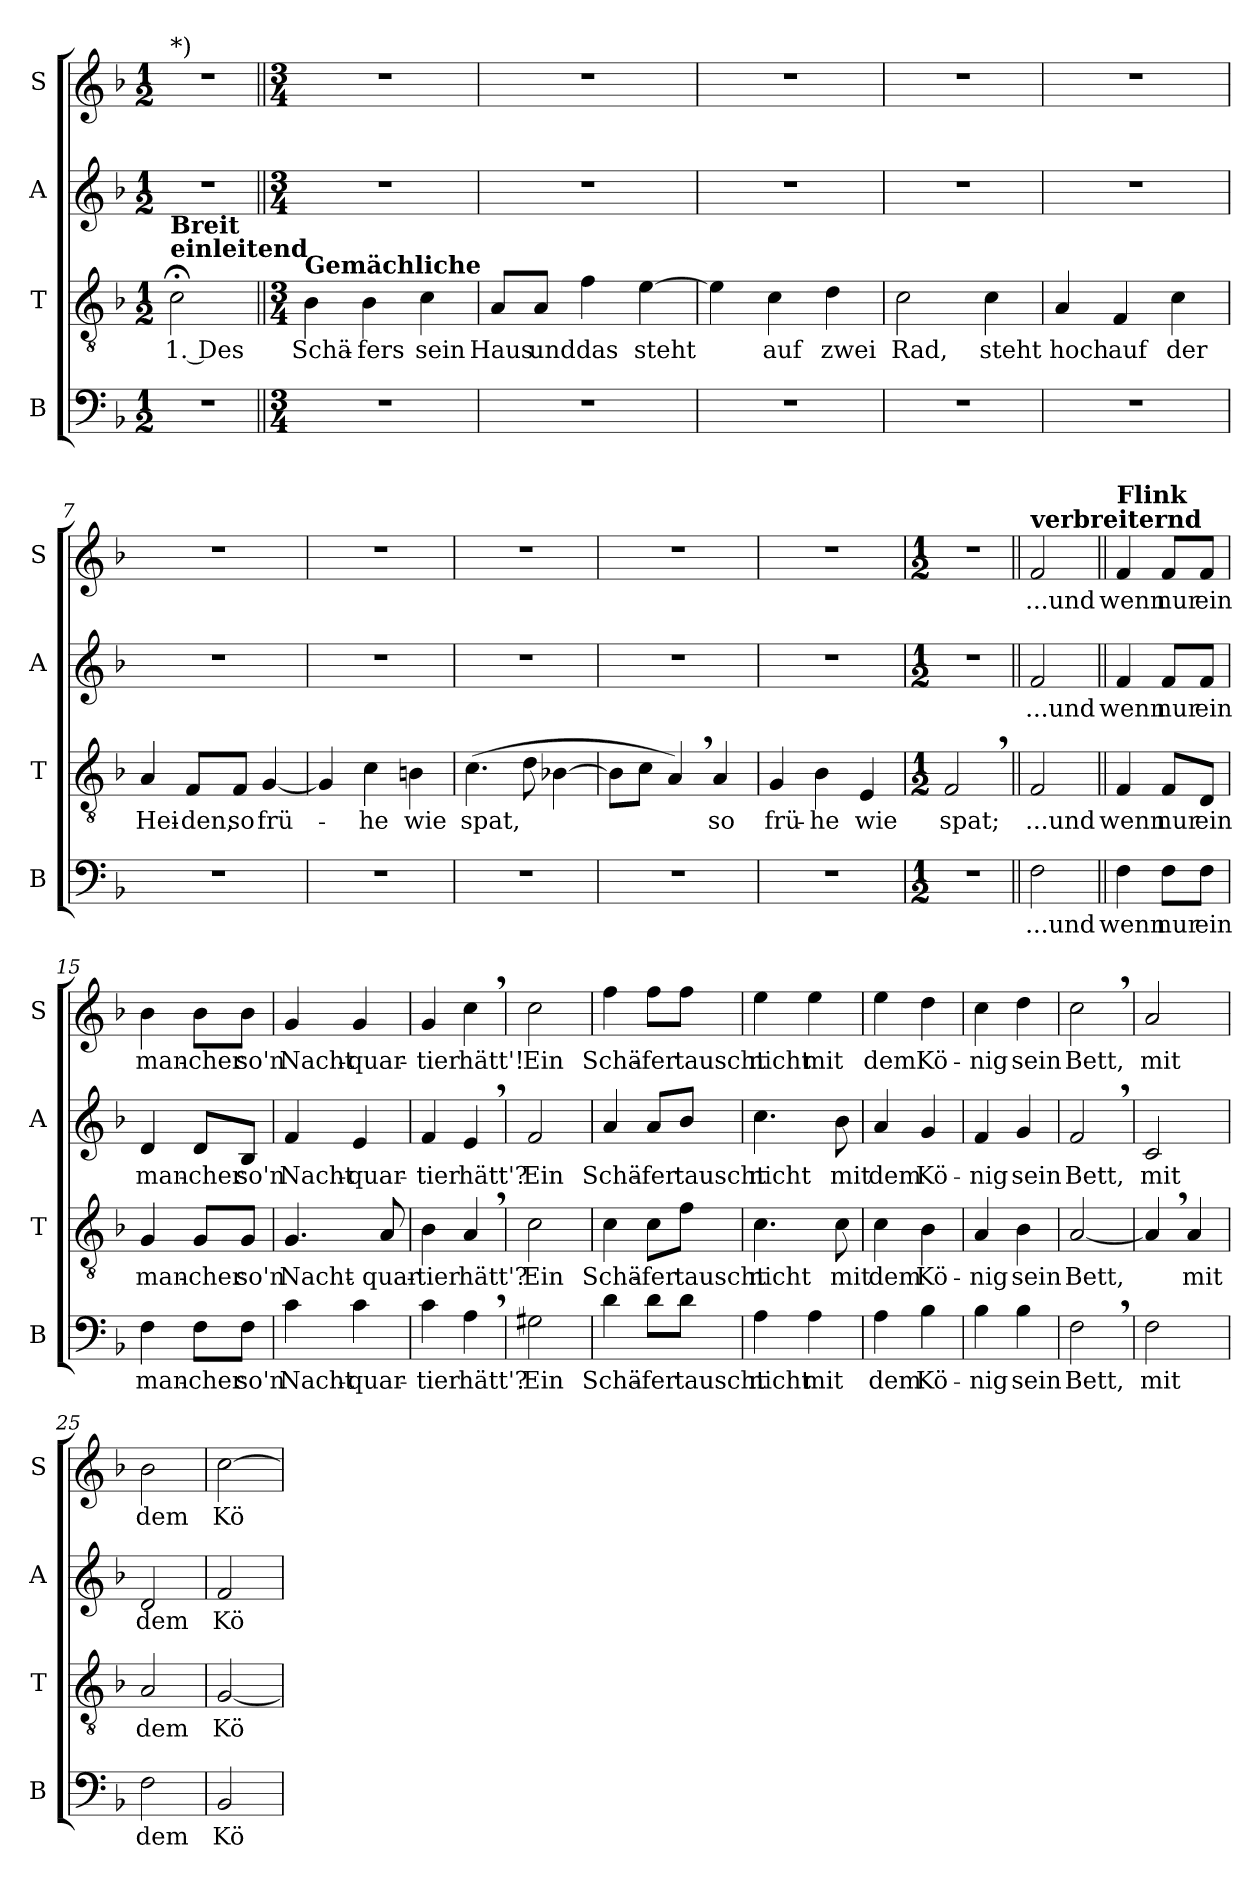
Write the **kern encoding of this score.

**kern	**text	**kern	**text	**kern	**text	**kern	**text
*part4	*part4	*part3	*part3	*part2	*part2	*part1	*part1
*staff4	*staff4	*staff3	*staff3	*staff2	*staff2	*staff1	*staff1
*I"B	*	*I"T	*	*I"A	*	*I"S	*
*I'B	*	*I'T	*	*I'A	*	*I'S	*
*clefF4	*	*clefGv2	*	*clefG2	*	*clefG2	*
*k[b-]	*	*k[b-]	*	*k[b-]	*	*k[b-]	*
*F:	*	*F:	*	*F:	*	*F:	*
*M1/2	*	*M1/2	*	*M1/2	*	*M1/2	*
=1	=1	=1	=1	=1	=1	=1	=1
!	!	!	!	!	!	!LO:TX:a:t=*)	!
!	!	!LO:TX:a:B:t=Breit\neinleitend	!	!	!	!	!
!	!	!	!LO:LY:b	!	!	!	!
2r	.	2c;<\	1. Des	2r	.	2r	.
=2||	=2||	=2||	=2||	=2||	=2||	=2||	=2||
*M3/4	*	*M3/4	*	*M3/4	*	*M3/4	*
!	!	!LO:TX:a:B:t=Gemächliche	!	!	!	!	!
!	!	!	!LO:LY:b	!	!	!	!
2.r	.	4B-\	Schä-	2.r	.	2.r	.
!	!	!	!LO:LY:b	!	!	!	!
.	.	4B-\	-fers	.	.	.	.
!	!	!	!LO:LY:b	!	!	!	!
.	.	4c\	sein	.	.	.	.
=3	=3	=3	=3	=3	=3	=3	=3
!	!	!	!LO:LY:b	!	!	!	!
2.r	.	8A/L	Haus	2.r	.	2.r	.
!	!	!	!LO:LY:b	!	!	!	!
.	.	8A/J	und	.	.	.	.
!	!	!	!LO:LY:b	!	!	!	!
.	.	4f\	das	.	.	.	.
!	!	!	!LO:LY:b	!	!	!	!
.	.	[4e\	steht	.	.	.	.
=4	=4	=4	=4	=4	=4	=4	=4
2.r	.	4e\]	.	2.r	.	2.r	.
!	!	!	!LO:LY:b	!	!	!	!
.	.	4c\	auf	.	.	.	.
!	!	!	!LO:LY:b	!	!	!	!
.	.	4d\	zwei	.	.	.	.
=5	=5	=5	=5	=5	=5	=5	=5
!	!	!	!LO:LY:b	!	!	!	!
2.r	.	2c\	Rad,	2.r	.	2.r	.
!	!	!	!LO:LY:b	!	!	!	!
.	.	4c\	steht	.	.	.	.
=6	=6	=6	=6	=6	=6	=6	=6
!	!	!	!LO:LY:b	!	!	!	!
2.r	.	4A/	hoch	2.r	.	2.r	.
!	!	!	!LO:LY:b	!	!	!	!
.	.	4F/	auf	.	.	.	.
!	!	!	!LO:LY:b	!	!	!	!
.	.	4c\	der	.	.	.	.
!!LO:LB:g=z
=7	=7	=7	=7	=7	=7	=7	=7
!	!	!	!LO:LY:b	!	!	!	!
2.r	.	4A/	Hei-	2.r	.	2.r	.
!	!	!	!LO:LY:b	!	!	!	!
.	.	8F/L	-den,	.	.	.	.
!	!	!	!LO:LY:b	!	!	!	!
.	.	8F/J	so	.	.	.	.
!	!	!	!LO:LY:b	!	!	!	!
.	.	[4G/	frü-	.	.	.	.
=8	=8	=8	=8	=8	=8	=8	=8
2.r	.	4G/]	.	2.r	.	2.r	.
!	!	!	!LO:LY:b	!	!	!	!
.	.	4c\	-he	.	.	.	.
!	!	!	!LO:LY:b	!	!	!	!
.	.	4Bn\	wie	.	.	.	.
=9	=9	=9	=9	=9	=9	=9	=9
!	!	!	!LO:LY:b	!	!	!	!
2.r	.	(>4.c\	spat,	2.r	.	2.r	.
.	.	8d\	.	.	.	.	.
.	.	[4B-X\	.	.	.	.	.
=10	=10	=10	=10	=10	=10	=10	=10
2.r	.	8B-\L]	.	2.r	.	2.r	.
.	.	8c\J	.	.	.	.	.
.	.	4A,>/)	.	.	.	.	.
!	!	!	!LO:LY:b	!	!	!	!
.	.	4A/	so	.	.	.	.
=11	=11	=11	=11	=11	=11	=11	=11
!	!	!	!LO:LY:b	!	!	!	!
2.r	.	4G/	frü-	2.r	.	2.r	.
!	!	!	!LO:LY:b	!	!	!	!
.	.	4B-\	-he	.	.	.	.
!	!	!	!LO:LY:b	!	!	!	!
.	.	4E/	wie	.	.	.	.
=12	=12	=12	=12	=12	=12	=12	=12
*M1/2	*	*M1/2	*	*M1/2	*	*M1/2	*
!	!	!	!LO:LY:b	!	!	!	!
2r	.	2F,>/	spat;	2r	.	2r	.
!!LO:LB:g=z
=13||	=13||	=13||	=13||	=13||	=13||	=13||	=13||
!	!	!	!	!	!	!LO:TX:a:B:t=verbreiternd	!
!	!LO:LY:b	!	!LO:LY:b	!	!LO:LY:b	!	!LO:LY:b
2F\	...und	2F/	...und	2f/	...und	2f/	...und
=14||	=14||	=14||	=14||	=14||	=14||	=14||	=14||
!	!	!	!	!	!	!LO:TX:a:B:t=Flink	!
!	!LO:LY:b	!	!LO:LY:b	!	!LO:LY:b	!	!LO:LY:b
4F\	wenn	4F/	wenn	4f/	wenn	4f/	wenn
!	!LO:LY:b	!	!LO:LY:b	!	!LO:LY:b	!	!LO:LY:b
8F\L	nur	8F/L	nur	8f/L	nur	8f/L	nur
!	!LO:LY:b	!	!LO:LY:b	!	!LO:LY:b	!	!LO:LY:b
8F\J	ein	8D/J	ein	8f/J	ein	8f/J	ein
=15	=15	=15	=15	=15	=15	=15	=15
!	!LO:LY:b	!	!LO:LY:b	!	!LO:LY:b	!	!LO:LY:b
4F\	man-	4G/	man-	4d/	man-	4b-\	man-
!	!LO:LY:b	!	!LO:LY:b	!	!LO:LY:b	!	!LO:LY:b
8F\L	-cher	8G/L	-cher	8d/L	-cher	8b-\L	-cher
!	!LO:LY:b	!	!LO:LY:b	!	!LO:LY:b	!	!LO:LY:b
8F\J	so'n	8G/J	so'n	8B-/J	so'n	8b-\J	so'n
=16	=16	=16	=16	=16	=16	=16	=16
!	!LO:LY:b	!	!LO:LY:b	!	!LO:LY:b	!	!LO:LY:b
4c\	Nacht-	4.G/	Nacht-	4f/	Nacht-	4g/	Nacht-
!	!LO:LY:b	!	!	!	!LO:LY:b	!	!LO:LY:b
4c\	-quar-	.	.	4e/	-quar-	4g/	-quar-
!	!	!	!LO:LY:b	!	!	!	!
.	.	8A/	-quar-	.	.	.	.
=17	=17	=17	=17	=17	=17	=17	=17
!	!LO:LY:b	!	!LO:LY:b	!	!LO:LY:b	!	!LO:LY:b
4c\	-tier	4B-\	-tier	4f/	-tier	4g/	-tier
!	!LO:LY:b	!	!LO:LY:b	!	!LO:LY:b	!	!LO:LY:b
4A,>\	hätt'?	4A,>/	hätt'?	4e,>/	hätt'?	4cc,>\	hätt'!
=18	=18	=18	=18	=18	=18	=18	=18
!	!LO:LY:b	!	!LO:LY:b	!	!LO:LY:b	!	!LO:LY:b
2G#X\	Ein	2c\	Ein	2f/	Ein	2cc\	Ein
=19	=19	=19	=19	=19	=19	=19	=19
!	!LO:LY:b	!	!LO:LY:b	!	!LO:LY:b	!	!LO:LY:b
4d\	Schä-	4c\	Schä-	4a/	Schä-	4ff\	Schä-
!	!LO:LY:b	!	!LO:LY:b	!	!LO:LY:b	!	!LO:LY:b
8d\L	-fer	8c\L	-fer	8a/L	-fer	8ff\L	-fer
!	!LO:LY:b	!	!LO:LY:b	!	!LO:LY:b	!	!LO:LY:b
8d\J	tauscht	8f\J	tauscht	8b-/J	tauscht	8ff\J	tauscht
=20	=20	=20	=20	=20	=20	=20	=20
!	!LO:LY:b	!	!LO:LY:b	!	!LO:LY:b	!	!LO:LY:b
4A\	nicht	4.c\	nicht	4.cc\	nicht	4ee\	nicht
!	!LO:LY:b	!	!	!	!	!	!LO:LY:b
4A\	mit	.	.	.	.	4ee\	mit
!	!	!	!LO:LY:b	!	!LO:LY:b	!	!
.	.	8c\	mit	8b-\	mit	.	.
!!LO:LB:g=z
=21	=21	=21	=21	=21	=21	=21	=21
!	!LO:LY:b	!	!LO:LY:b	!	!LO:LY:b	!	!LO:LY:b
4A\	dem	4c\	dem	4a/	dem	4ee\	dem
!	!LO:LY:b	!	!LO:LY:b	!	!LO:LY:b	!	!LO:LY:b
4B-\	Kö-	4B-\	Kö-	4g/	Kö-	4dd\	Kö-
=22	=22	=22	=22	=22	=22	=22	=22
!	!LO:LY:b	!	!LO:LY:b	!	!LO:LY:b	!	!LO:LY:b
4B-\	-nig	4A/	-nig	4f/	-nig	4cc\	-nig
!	!LO:LY:b	!	!LO:LY:b	!	!LO:LY:b	!	!LO:LY:b
4B-\	sein	4B-\	sein	4g/	sein	4dd\	sein
=23	=23	=23	=23	=23	=23	=23	=23
!	!LO:LY:b	!	!LO:LY:b	!	!LO:LY:b	!	!LO:LY:b
2F,>\	Bett,	[2A/	Bett,	2f,>/	Bett,	2cc,>\	Bett,
=24	=24	=24	=24	=24	=24	=24	=24
!	!LO:LY:b	!	!	!	!LO:LY:b	!	!LO:LY:b
2F\	mit	4A,>/]	.	2c/	mit	2a/	mit
!	!	!	!LO:LY:b	!	!	!	!
.	.	4A/	mit	.	.	.	.
=25	=25	=25	=25	=25	=25	=25	=25
!	!LO:LY:b	!	!LO:LY:b	!	!LO:LY:b	!	!LO:LY:b
2F\	dem	2A/	dem	2d/	dem	2b-\	dem
=26	=26	=26	=26	=26	=26	=26	=26
!	!LO:LY:b	!	!LO:LY:b	!	!LO:LY:b	!	!LO:LY:b
2BB-/	Kö-	[2G/	Kö-	2f/	Kö-	[2cc\	Kö-
=	=	=	=	=	=	=	=
*-	*-	*-	*-	*-	*-	*-	*-
